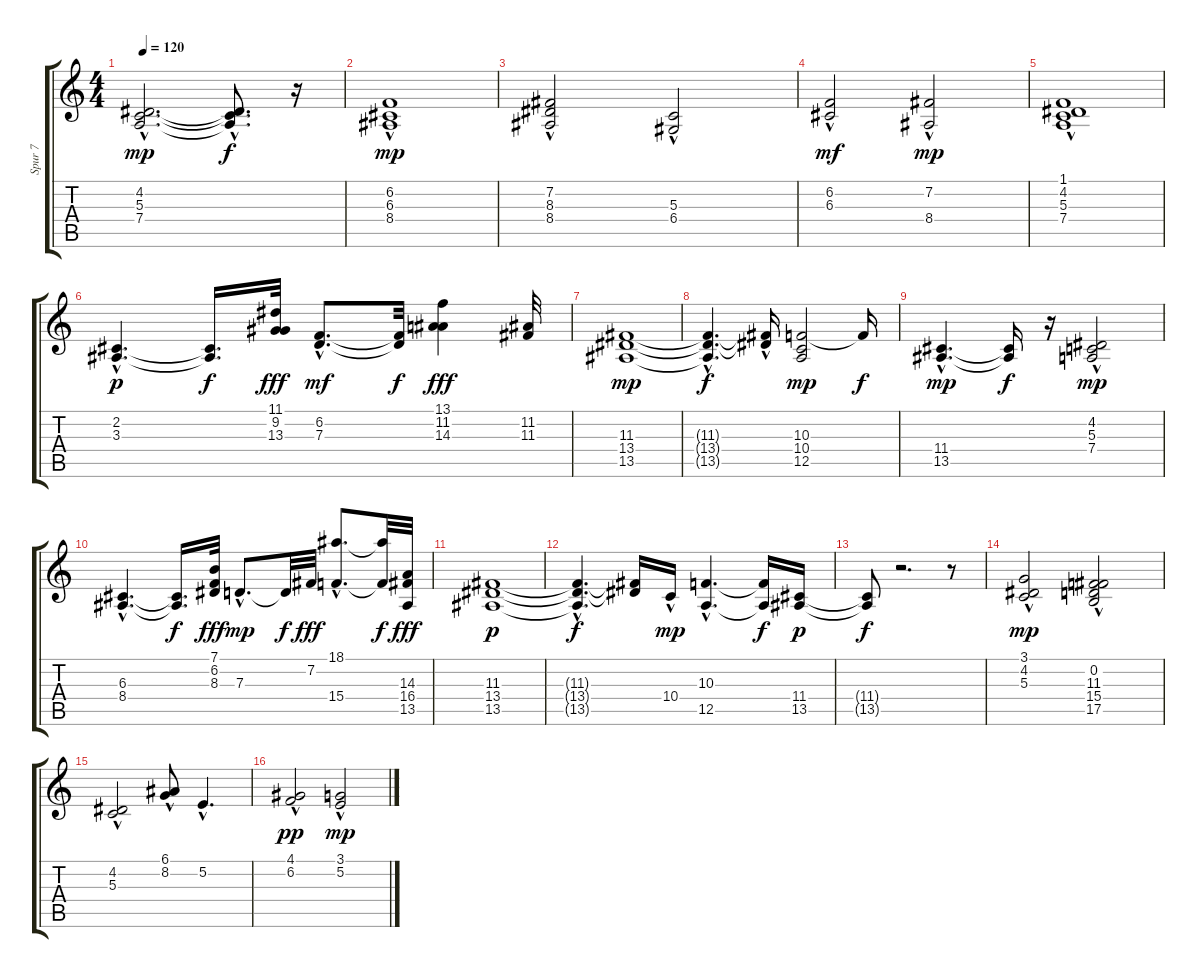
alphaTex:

\track ("Spur 7" "Spur 7") {instrument stringensemble1}
\staff {score tabs}
\tuning (E4 B3 G3 D3 A2 E2) {hide}
\ts (4 4)
\tempo 120
\clef g2
\ks c
(4.2{hac} 5.3{hac} 7.4{hac}).2{d dy mp} (4.2{hac t} 5.3{hac t} 7.4{hac t}).8{d dy f} r.16 |
(6.2 6.3{hac} 8.4{hac}).1{dy mp} |
(7.2 8.3{hac} 8.4{hac}).2 (5.3{hac} 6.4{hac}).2 |
(6.2 6.3{hac}).2{dy mf} (7.2 8.4{hac}).2{dy mp} |
(1.1 4.2{hac} 5.3{hac} 7.4{hac}).1 |
(2.2{hac} 3.3{hac}).4{d dy p} (2.2{t} 3.3{t}).16{d dy f} (11.1 9.2 13.3).32{dy fff} (6.2{hac} 7.3{hac}).8{d dy mf} (6.2{t} 7.3{t}).32{dy f} (13.1 11.2 14.3).4{dy fff} (11.2 11.3).32 |
(11.3 13.4 13.5).1{dy mp} |
(11.3{hac t} 13.4{hac t} 13.5{t}).4{d dy f} (11.3{hac t} 13.4{t}).16 (10.3 10.4 12.5).2{dy mp} 10.3{t}.16{dy f} |
(11.4{hac} 13.5{hac}).4{d dy mp} (11.4{t} 13.5{t}).16{dy f} r.16 (4.2 5.3 7.4{hac}).2{dy mp} |
(6.3{hac} 8.4{hac}).4{d} (6.3{t} 8.4{t}).16{d dy f} (7.1 6.2 8.3).32{dy fff} 7.3{hac}.8{d dy mp} 7.3{t}.32{dy f} 7.2.32{dy fff} (18.1{hac} 15.4{hac}).8{d} (18.1{t} 15.4{t}).32{dy f} (14.3 16.4 13.5).32{dy fff} |
(11.3 13.4 13.5).1{dy p} |
(11.3{hac t} 13.4{hac t} 13.5{hac t}).4{d dy f} (11.3{t} 13.4{t}).16 10.4{hac}.16{dy mp} (10.3{hac} 12.5{hac}).4{d} (10.3{t} 12.5{t}).16{dy f} (11.4 13.5).16{dy p} |
(11.4{t} 13.5{t}).8{dy f} r.2{d} r.8 |
(3.1 4.2{hac} 5.3).2{dy mp} (0.2{hac} 11.3 15.4 17.5{hac}).2 |
(4.2{hac} 5.3).2 (6.1{hac} 8.2{hac}).8 5.2{hac}.4{d} |
(4.1 6.2{hac}).2{dy pp} (3.1 5.2{hac}).2{dy mp}
